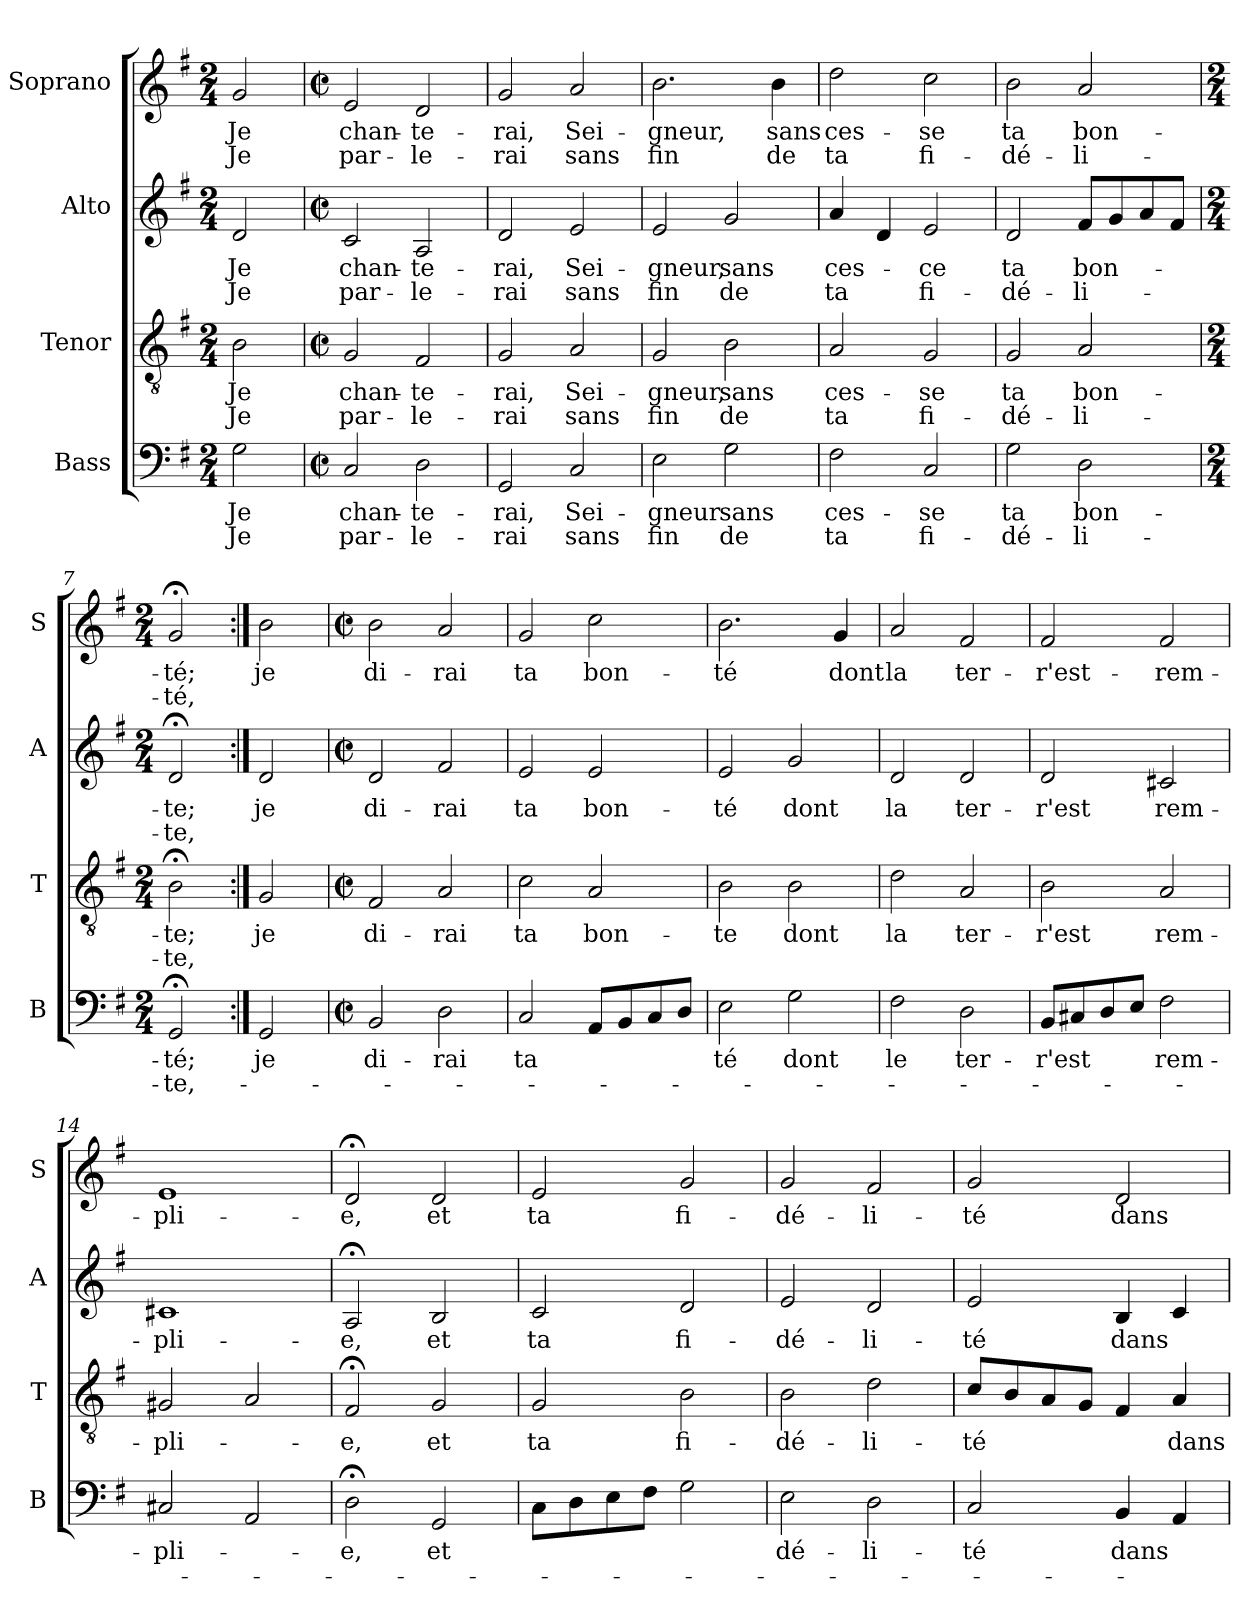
**kern	**text	**text	**kern	**text	**text	**kern	**text	**text	**kern	**text	**text
*part4	*part4	*part4	*part3	*part3	*part3	*part2	*part2	*part2	*part1	*part1	*part1
*staff4	*staff4	*staff4	*staff3	*staff3	*staff3	*staff2	*staff2	*staff2	*staff1	*staff1	*staff1
*I"Bass	*	*	*I"Tenor	*	*	*I"Alto	*	*	*I"Soprano	*	*
*I'B	*	*	*I'T	*	*	*I'A	*	*	*I'S	*	*
*clefF4	*	*	*clefGv2	*	*	*clefG2	*	*	*clefG2	*	*
*k[f#]	*	*	*k[f#]	*	*	*k[f#]	*	*	*k[f#]	*	*
*G:	*	*	*G:	*	*	*G:	*	*	*G:	*	*
*M2/4	*	*	*M2/4	*	*	*M2/4	*	*	*M2/4	*	*
=1	=1	=1	=1	=1	=1	=1	=1	=1	=1	=1	=1
2G\	Je	Je	2B\	Je	Je	2d/	Je	Je	2g/	Je	Je
=2	=2	=2	=2	=2	=2	=2	=2	=2	=2	=2	=2
*M2/2	*	*	*M2/2	*	*	*M2/2	*	*	*M2/2	*	*
*met(c|)	*	*	*met(c|)	*	*	*met(c|)	*	*	*met(c|)	*	*
2C/	chan-	par-	2G/	chan-	par-	2c/	chan-	par-	2e/	chan-	par-
2D\	-te-	-le-	2F#/	-te-	-le-	2A/	-te-	-le-	2d/	-te-	-le-
=3	=3	=3	=3	=3	=3	=3	=3	=3	=3	=3	=3
2GG/	-rai,	-rai	2G/	-rai,	-rai	2d/	-rai,	-rai	2g/	-rai,	-rai
2C/	Sei-	sans	2A/	Sei-	sans	2e/	Sei-	sans	2a/	Sei-	sans
=4	=4	=4	=4	=4	=4	=4	=4	=4	=4	=4	=4
2E\	-gneur	fin	2G/	-gneur,	fin	2e/	-gneur,	fin	2.b\	-gneur,	fin
2G\	sans	de	2B\	sans	de	2g/	sans	de	.	.	.
.	.	.	.	.	.	.	.	.	4b\	sans	de
=5	=5	=5	=5	=5	=5	=5	=5	=5	=5	=5	=5
2F#\	ces-	ta	2A/	ces-	ta	4a/	ces-	ta	2dd\	ces-	ta
.	.	.	.	.	.	4d/	.	.	.	.	.
2C/	-se	fi-	2G/	-se	fi-	2e/	-ce	fi-	2cc\	-se	fi-
=6	=6	=6	=6	=6	=6	=6	=6	=6	=6	=6	=6
2G\	ta	-dé-	2G/	ta	-dé-	2d/	ta	-dé-	2b\	ta	-dé-
2D\	bon-	-li-	2A/	bon-	-li-	8f#/L	bon-	-li-	2a/	bon-	-li-
.	.	.	.	.	.	8g/	.	.	.	.	.
.	.	.	.	.	.	8a/	.	.	.	.	.
.	.	.	.	.	.	8f#/J	.	.	.	.	.
!!LO:LB:g=z
=7	=7	=7	=7	=7	=7	=7	=7	=7	=7	=7	=7
*M2/4	*	*	*M2/4	*	*	*M2/4	*	*	*M2/4	*	*
2GG;</	-té;	-te,-	2B;<\	-te;	-te,	2d;</	-te;	-te,	2g;</	-té;	-té,
=8:|!	=8:|!	=8:|!	=8:|!	=8:|!	=8:|!	=8:|!	=8:|!	=8:|!	=8:|!	=8:|!	=8:|!
2GG/	je	.	2G/	je	.	2d/	je	.	2b\	je	.
=9	=9	=9	=9	=9	=9	=9	=9	=9	=9	=9	=9
*M2/2	*	*	*M2/2	*	*	*M2/2	*	*	*M2/2	*	*
*met(c|)	*	*	*met(c|)	*	*	*met(c|)	*	*	*met(c|)	*	*
2BB/	di-	.	2F#/	di-	.	2d/	di-	.	2b\	di-	.
2D\	-rai	.	2A/	-rai	.	2f#/	-rai	.	2a/	-rai	.
=10	=10	=10	=10	=10	=10	=10	=10	=10	=10	=10	=10
2C/	ta	.	2c\	ta	.	2e/	ta	.	2g/	ta	.
8AA/L	.	.	2A/	bon-	.	2e/	bon-	.	2cc\	bon-	.
8BB/	.	.	.	.	.	.	.	.	.	.	.
8C/	.	.	.	.	.	.	.	.	.	.	.
8D/J	.	.	.	.	.	.	.	.	.	.	.
=11	=11	=11	=11	=11	=11	=11	=11	=11	=11	=11	=11
2E\	té	.	2B\	-te	.	2e/	-té	.	2.b\	-té	.
2G\	dont	.	2B\	dont	.	2g/	dont	.	.	.	.
.	.	.	.	.	.	.	.	.	4g/	dont	.
=12	=12	=12	=12	=12	=12	=12	=12	=12	=12	=12	=12
2F#\	le	.	2d\	la	.	2d/	la	.	2a/	la	.
2D\	ter-	.	2A/	ter-	.	2d/	ter-	.	2f#/	ter-	.
!!LO:LB:g=z
=13	=13	=13	=13	=13	=13	=13	=13	=13	=13	=13	=13
8BB/L	-r'est	.	2B\	-r'est	.	2d/	-r'est	.	2f#/	-r'est-	.
8C#X/	.	.	.	.	.	.	.	.	.	.	.
8D/	.	.	.	.	.	.	.	.	.	.	.
8E/J	.	.	.	.	.	.	.	.	.	.	.
2F#\	rem-	.	2A/	rem-	.	2c#X/	rem-	.	2f#/	-rem-	.
=14	=14	=14	=14	=14	=14	=14	=14	=14	=14	=14	=14
2C#X/	-pli-	.	2G#X/	-pli-	.	1c#X	-pli-	.	1e	-pli-	.
2AA/	.	.	2A/	.	.	.	.	.	.	.	.
=15	=15	=15	=15	=15	=15	=15	=15	=15	=15	=15	=15
2D;<\	-e,	.	2F#;</	-e,	.	2A;</	-e,	.	2d;</	-e,	.
2GG/	et	.	2G/	et	.	2B/	et	.	2d/	et	.
=16	=16	=16	=16	=16	=16	=16	=16	=16	=16	=16	=16
8C\L	.	.	2G/	ta	.	2c/	ta	.	2e/	ta	.
8D\	.	.	.	.	.	.	.	.	.	.	.
8E\	.	.	.	.	.	.	.	.	.	.	.
8F#\J	.	.	.	.	.	.	.	.	.	.	.
2G\	.	.	2B\	fi-	.	2d/	fi-	.	2g/	fi-	.
=17	=17	=17	=17	=17	=17	=17	=17	=17	=17	=17	=17
2E\	dé-	.	2B\	-dé-	.	2e/	-dé-	.	2g/	-dé-	.
2D\	-li-	.	2d\	-li-	.	2d/	-li-	.	2f#/	-li-	.
=18	=18	=18	=18	=18	=18	=18	=18	=18	=18	=18	=18
2C/	-té	.	8c/L	-té	.	2e/	-té	.	2g/	-té	.
.	.	.	8B/	.	.	.	.	.	.	.	.
.	.	.	8A/	.	.	.	.	.	.	.	.
.	.	.	8G/J	.	.	.	.	.	.	.	.
4BB/	dans	.	4F#/	.	.	4B/	dans	.	2d/	dans	.
4AA/	.	.	4A/	dans	.	4c/	.	.	.	.	.
=	=	=	=	=	=	=	=	=	=	=	=
*-	*-	*-	*-	*-	*-	*-	*-	*-	*-	*-	*-
